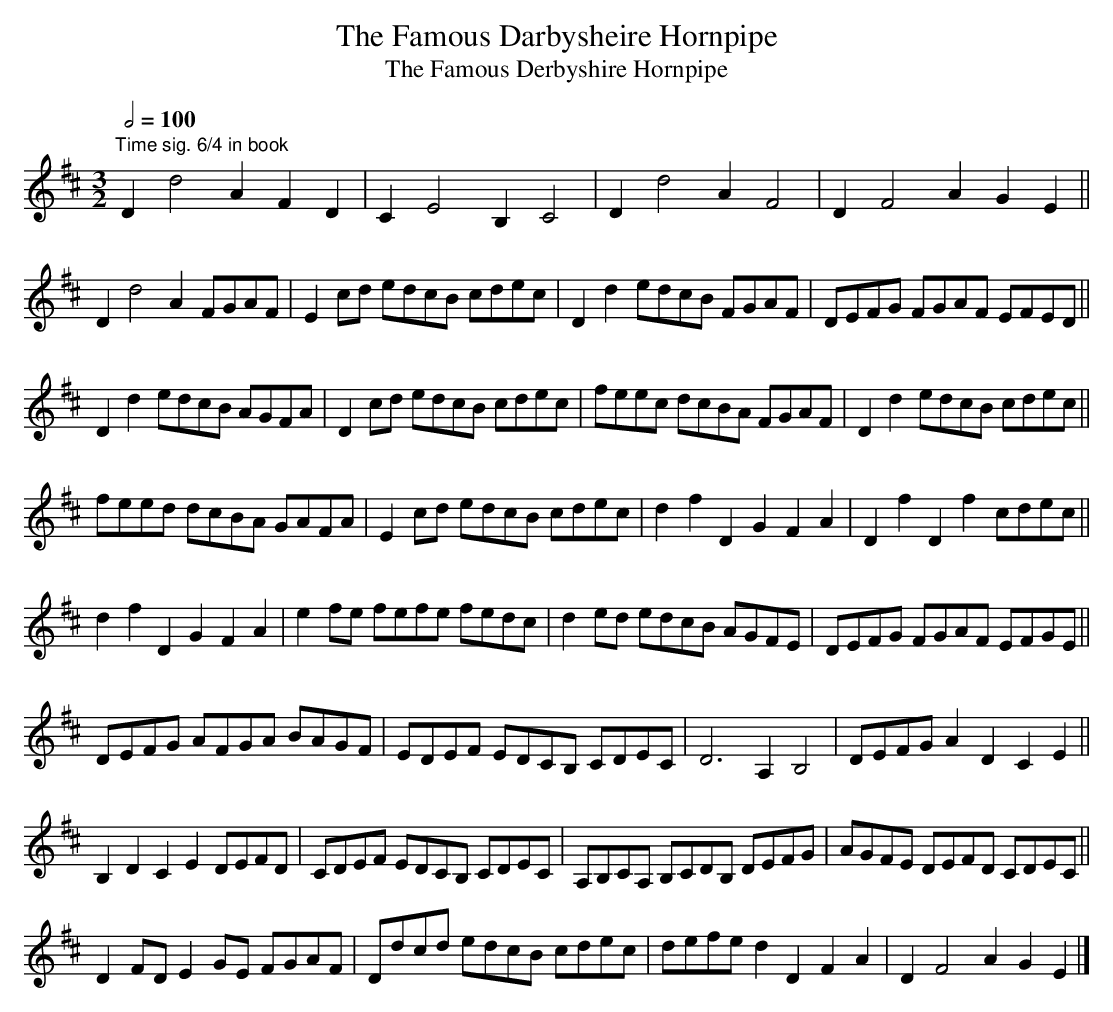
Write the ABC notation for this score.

X:1
T:The Famous Darbysheire Hornpipe
T:Famous Derbyshire Hornpipe, The
M:3/2
L:1/8
Q:1/2=100
K:D
"Time sig. 6/4 in book"D2d4A2F2D2|C2E4B,2C4|D2d4A2F4|D2F4A2G2E2||
D2d4A2 FGAF|E2cd edcB cdec|D2 d2 edcB FGAF|DEFG FGAF EFED||
D2d2 edcB AGFA|D2 cd edcB cdec|feec dcBA FGAF|D2d2edcB cdec||
feed dcBA GAFA|E2cd edcB cdec|d2f2 D2G2F2A2|D2f2D2f2 cdec||
d2f2D2G2F2A2|e2fe fefe fedc|d2ed edcB AGFE|DEFG FGAF EFGE||
DEFG AFGA BAGF|EDEF EDCB, CDEC|D6 A,2 B,4|DEFG A2D2C2E2||
B,2D2 C2E2 DEFD|CDEF EDCB, CDEC|A,B,CA, B,CDB, DEFG|AGFE DEFD CDEC||
D2 FD E2GE FGAF|Ddcd edcB cdec|defe d2D2F2A2|D2F4A2G2E2|]
